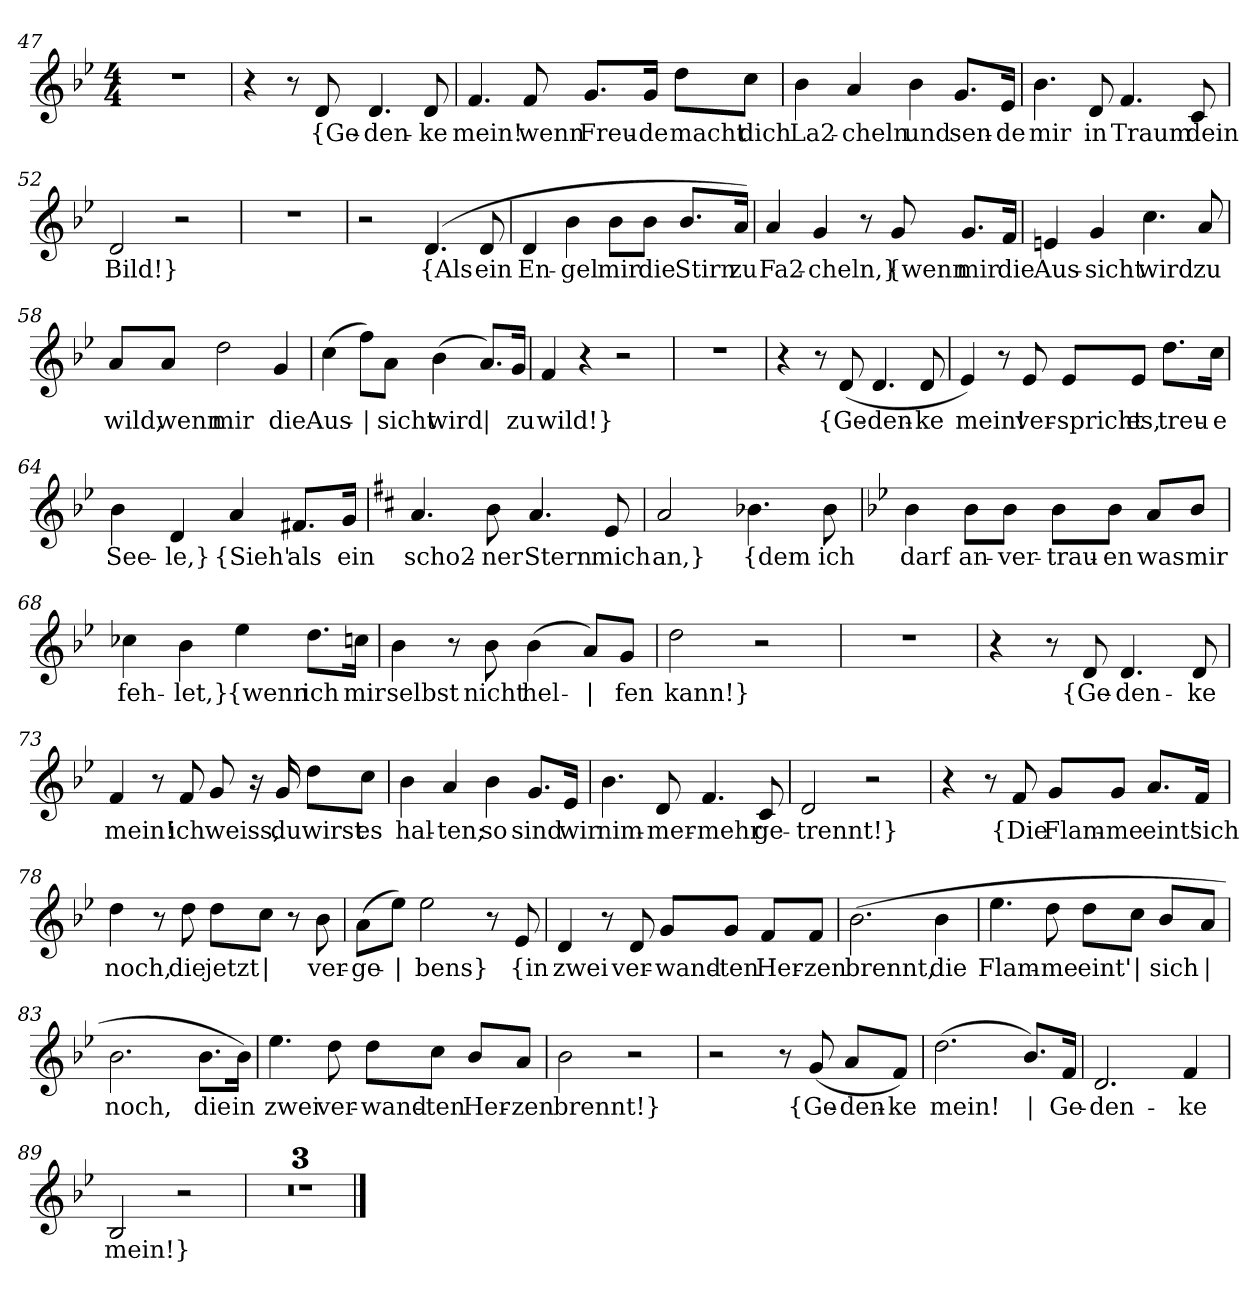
**kern	**text
*part1	*part1
*staff1	*staff1
*clefG2	*
*k[b-e-]	*
*M4/4	*
=47	=47
1r	.
=48	=48
4r	.
8r	.
8d	{Ge-
4.d	-den-
8d	-ke
=49	=49
4.f	mein!
8f	wenn
8.g/L	Freu-
16g/Jk	-de
8dd\L	macht
8cc\J	dich
=50	=50
4b-	La2-
4a	-cheln
4b-	und
8.g/L	sen-
16e-/Jk	-de
=51	=51
4.b-	mir
8d	in
4.f	Traum
8c	dein
=52	=52
2d	Bild!}
2r	.
=53	=53
1r	.
=54	=54
2r	.
(4.d	{Als
8d	ein
=55	=55
4d	En-
4b-	-gel
8b-\L	mir
8b-\J	die
8.b-/L	Stirn
16a/Jk)	zu
=56	=56
4a	Fa2-
4g	-cheln,}
8r	.
8g	{wenn
8.g/L	mir
16f/Jk	die
=57	=57
4en	Aus-
4g	-sicht
4.cc	wird
8a	zu
=58	=58
8a/L	wild,
8a/J	wenn
2dd	mir
4g	die
=59	=59
(4cc	Aus-
8ff\L)	|
8a\J	-sicht
(4b-	wird
8.a/L)	|
16g/Jk	zu
=60	=60
4f	wild!}
4r	.
2r	.
=61	=61
1r	.
=62	=62
4r	.
8r	.
(8d	{Ge-
4.d	-den-
8d	-ke
=63	=63
4e-)	mein!
8r	.
8e-	ver-
8e-/L	-spricht
8e-/J	es,
8.dd\L	treu-
16cc\Jk	-e
=64	=64
4b-	See-
4d	-le,}
4a	{Sieh'
8.f#X/L	als
16g/Jk	ein
=65	=65
*k[f#c#]	*
4.a	scho2-
8b	-ner
4.a	Stern
8e	mich
=66	=66
2a	an,}
4.b-X	{dem
8b-	ich
=67	=67
*k[b-e-]	*
4b-	darf
8b-\L	an-
8b-\J	-ver-
8b-\L	-trau-
8b-\J	-en
8a/L	was
8b-/J	mir
=68	=68
4cc-X	feh-
4b-	-let,}
4ee-	{wenn
8.dd\L	ich
16ccn\Jk	mir
=69	=69
4b-	selbst
8r	.
8b-	nicht
(4b-	hel-
8a/L)	|
8g/J	-fen
=70	=70
2dd	kann!}
2r	.
=71	=71
1r	.
=72	=72
4r	.
8r	.
8d	{Ge-
4.d	-den-
8d	-ke
=73	=73
4f	mein!
8r	.
8f	ich
8g	weiss,
16r	.
16g	du
8dd\L	wirst
8cc\J	es
=74	=74
4b-	hal-
4a	-ten;
4b-	so
8.g/L	sind
16e-/Jk	wir
=75	=75
4.b-	nim-
8d	-mer-
4.f	-mehr
8c	ge-
=76	=76
2d	-trennt!}
2r	.
=77	=77
4r	.
8r	.
8f	{Die
8g/L	Flam-
8g/J	-me
8.a/L	eint'
16f/Jk	sich
=78	=78
4dd	noch,
8r	.
8dd	die
8dd\L	jetzt
8cc\J	|
8r	.
8b-	ver-
=79	=79
(8a\L	-ge-
8ee-\J)	|
2ee-	-bens}
8r	.
8e-	{in
=80	=80
4d	zwei
8r	.
8d	ver-
8g/L	-wand-
8g/J	-ten
8f/L	Her-
8f/J	-zen
=81	=81
(2.b-	brennt,
4b-	die
=82	=82
4.ee-	Flam-
8dd	-me
8dd\L	eint'
8cc\J	|
8b-/L	sich
8a/J	|
=83	=83
2.b-	noch,
8.b-\L	die
16b-\Jk)	in
=84	=84
4.ee-	zwei
8dd	ver-
8dd\L	-wand-
8cc\J	-ten
8b-/L	Her-
8a/J	-zen
=85	=85
2b-	brennt!}
2r	.
=86	=86
2r	.
8r	.
(8g	{Ge-
8a/L	-den-
8f/J)	-ke
=87	=87
(2.dd	mein!
8.b-/L)	|
16f/Jk	Ge-
=88	=88
2.d	-den-
4f	-ke
=89	=89
2B-	mein!}
2r	.
=90	=90
1r	.
=91	=91
1r	.
=92	=92
1r	.
==	==
*-	*-
